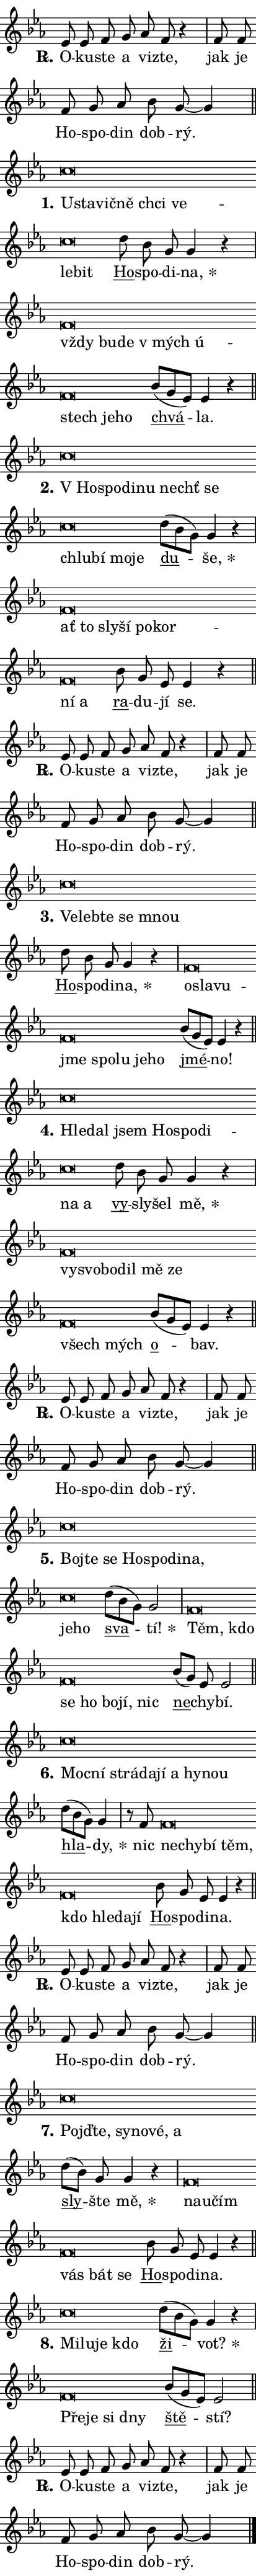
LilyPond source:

\version "2.22.1"
\header { tagline = "" }
\paper {
  indent = 0\cm
  top-margin = 0\cm
  right-margin = 0\cm
  bottom-margin = 0\cm
  left-margin = 0\cm
  paper-width = 7\cm
  page-breaking = #ly:one-page-breaking
  system-system-spacing.basic-distance = #11
  score-system-spacing.basic-distance = #11.3
  ragged-last = ##f
}


%% Author: Thomas Morley
%% https://lists.gnu.org/archive/html/lilypond-user/2020-05/msg00002.html
#(define (line-position grob)
"Returns position of @var[grob} in current system:
   @code{'start}, if at first time-step
   @code{'end}, if at last time-step
   @code{'middle} otherwise
"
  (let* ((col (ly:item-get-column grob))
         (ln (ly:grob-object col 'left-neighbor))
         (rn (ly:grob-object col 'right-neighbor))
         (col-to-check-left (if (ly:grob? ln) ln col))
         (col-to-check-right (if (ly:grob? rn) rn col))
         (break-dir-left
           (and
             (ly:grob-property col-to-check-left 'non-musical #f)
             (ly:item-break-dir col-to-check-left)))
         (break-dir-right
           (and
             (ly:grob-property col-to-check-right 'non-musical #f)
             (ly:item-break-dir col-to-check-right))))
        (cond ((eqv? 1 break-dir-left) 'start)
              ((eqv? -1 break-dir-right) 'end)
              (else 'middle))))

#(define (tranparent-at-line-position vctor)
  (lambda (grob)
  "Relying on @code{line-position} select the relevant enry from @var{vctor}.
Used to determine transparency,"
    (case (line-position grob)
      ((end) (not (vector-ref vctor 0)))
      ((middle) (not (vector-ref vctor 1)))
      ((start) (not (vector-ref vctor 2))))))

noteHeadBreakVisibility =
#(define-music-function (break-visibility)(vector?)
"Makes @code{NoteHead}s transparent relying on @var{break-visibility}"
#{
  \override NoteHead.transparent =
    #(tranparent-at-line-position break-visibility)
#})

#(define delete-ledgers-for-transparent-note-heads
  (lambda (grob)
    "Reads whether a @code{NoteHead} is transparent.
If so this @code{NoteHead} is removed from @code{'note-heads} from
@var{grob}, which is supposed to be @code{LedgerLineSpanner}.
As a result ledgers are not printed for this @code{NoteHead}"
    (let* ((nhds-array (ly:grob-object grob 'note-heads))
           (nhds-list
             (if (ly:grob-array? nhds-array)
                 (ly:grob-array->list nhds-array)
                 '()))
           ;; Relies on the transparent-property being done before
           ;; Staff.LedgerLineSpanner.after-line-breaking is executed.
           ;; This is fragile ...
           (to-keep
             (remove
               (lambda (nhd)
                 (ly:grob-property nhd 'transparent #f))
               nhds-list)))
      ;; TODO find a better method to iterate over grob-arrays, similiar
      ;; to filter/remove etc for lists
      ;; For now rebuilt from scratch
      (set! (ly:grob-object grob 'note-heads)  '())
      (for-each
        (lambda (nhd)
          (ly:pointer-group-interface::add-grob grob 'note-heads nhd))
        to-keep))))

hideNotes = {
  \noteHeadBreakVisibility #begin-of-line-visible
}
unHideNotes = {
  \noteHeadBreakVisibility #all-visible
}

% work-around for resetting accidentals
% https://lilypond.org/doc/v2.23/Documentation/notation/displaying-rhythms#unmetered-music
cadenzaMeasure = {
  \cadenzaOff
  \partial 1024 s1024
  \cadenzaOn
}

#(define-markup-command (accent layout props text) (markup?)
  "Underline accented syllable"
  (interpret-markup layout props
    #{\markup \override #'(offset . 4.3) \underline { #text }#}))

responsum = \markup \concat {
  "R" \hspace #-1.05 \path #0.1 #'((moveto 0 0.07) (lineto 0.9 0.8)) \hspace #0.05 "."
}

\layout {
    \context {
        \Staff
        \remove "Time_signature_engraver"
        \override LedgerLineSpanner.after-line-breaking = #delete-ledgers-for-transparent-note-heads
    }
    \context {
        \Voice {
            \override NoteHead.output-attributes = #'((class . "notehead"))
            \override Hairpin.height = #0.55
        }
    }
    \context {
        \Lyrics {
            \override StanzaNumber.output-attributes = #'((class . "stanzanumber"))
            \override LyricSpace.minimum-distance = #0.9
            \override LyricText.font-name = #"TeX Gyre Schola"
            \override LyricText.font-size = 1
            \override StanzaNumber.font-name = #"TeX Gyre Schola Bold"
            \override StanzaNumber.font-size = 1
        }
    }
}

% magnetic-lyrics.ily
%
%   written by
%     Jean Abou Samra <jean@abou-samra.fr>
%     Werner Lemberg <wl@gnu.org>
%
%   adapted by
%     Jiri Hon <jiri.hon@gmail.com>
%
% Version 2022-Apr-15

% https://www.mail-archive.com/lilypond-user@gnu.org/msg149350.html

#(define (Left_hyphen_pointer_engraver context)
   "Collect syllable-hyphen-syllable occurrences in lyrics and store
them in properties.  This engraver only looks to the left.  For
example, if the lyrics input is @code{foo -- bar}, it does the
following.

@itemize @bullet
@item
Set the @code{text} property of the @code{LyricHyphen} grob between
@q{foo} and @q{bar} to @code{foo}.

@item
Set the @code{left-hyphen} property of the @code{LyricText} grob with
text @q{foo} to the @code{LyricHyphen} grob between @q{foo} and
@q{bar}.
@end itemize

Use this auxiliary engraver in combination with the
@code{lyric-@/text::@/apply-@/magnetic-@/offset!} hook."
   (let ((hyphen #f)
         (text #f))
     (make-engraver
      (acknowledgers
       ((lyric-syllable-interface engraver grob source-engraver)
        (set! text grob)))
      (end-acknowledgers
       ((lyric-hyphen-interface engraver grob source-engraver)
        ;(when (not (grob::has-interface grob 'lyric-space-interface))
          (set! hyphen grob)));)
      ((stop-translation-timestep engraver)
       (when (and text hyphen)
         (ly:grob-set-object! text 'left-hyphen hyphen))
       (set! text #f)
       (set! hyphen #f)))))

#(define (lyric-text::apply-magnetic-offset! grob)
   "If the space between two syllables is less than the value in
property @code{LyricText@/.details@/.squash-threshold}, move the right
syllable to the left so that it gets concatenated with the left
syllable.

Use this function as a hook for
@code{LyricText@/.after-@/line-@/breaking} if the
@code{Left_@/hyphen_@/pointer_@/engraver} is active."
   (let ((hyphen (ly:grob-object grob 'left-hyphen #f)))
     (when hyphen
       (let ((left-text (ly:spanner-bound hyphen LEFT)))
         (when (grob::has-interface left-text 'lyric-syllable-interface)
           (let* ((common (ly:grob-common-refpoint grob left-text X))
                  (this-x-ext (ly:grob-extent grob common X))
                  (left-x-ext
                   (begin
                     ;; Trigger magnetism for left-text.
                     (ly:grob-property left-text 'after-line-breaking)
                     (ly:grob-extent left-text common X)))
                  ;; `delta` is the gap width between two syllables.
                  (delta (- (interval-start this-x-ext)
                            (interval-end left-x-ext)))
                  (details (ly:grob-property grob 'details))
                  (threshold (assoc-get 'squash-threshold details 0.2)))
             (when (< delta threshold)
               (let* (;; We have to manipulate the input text so that
                      ;; ligatures crossing syllable boundaries are not
                      ;; disabled.  For languages based on the Latin
                      ;; script this is essentially a beautification.
                      ;; However, for non-Western scripts it can be a
                      ;; necessity.
                      (lt (ly:grob-property left-text 'text))
                      (rt (ly:grob-property grob 'text))
                      (is-space (grob::has-interface hyphen 'lyric-space-interface))
                      (space (if is-space " " ""))
                      (space-markup (grob-interpret-markup grob " "))
                      (space-size (interval-length (ly:stencil-extent space-markup X)))
                      (extra-delta (if is-space space-size 0))
                      ;; Append new syllable.
                      (ltrt-space (if (and (string? lt) (string? rt))
                                (string-append lt space rt)
                                (make-concat-markup (list lt space rt))))
                      ;; Right-align `ltrt` to the right side.
                      (ltrt-space-markup (grob-interpret-markup
                               grob
                               (make-translate-markup
                                (cons (interval-length this-x-ext) 0)
                                (make-right-align-markup ltrt-space)))))
                 (begin
                   ;; Don't print `left-text`.
                   (ly:grob-set-property! left-text 'stencil #f)
                   ;; Set text and stencil (which holds all collected
                   ;; syllables so far) and shift it to the left.
                   (ly:grob-set-property! grob 'text ltrt-space)
                   (ly:grob-set-property! grob 'stencil ltrt-space-markup)
                   (ly:grob-translate-axis! grob (- (- delta extra-delta)) X))))))))))


#(define (lyric-hyphen::displace-bounds-first grob)
   ;; Make very sure this callback isn't triggered too early.
   (let ((left (ly:spanner-bound grob LEFT))
         (right (ly:spanner-bound grob RIGHT)))
     (ly:grob-property left 'after-line-breaking)
     (ly:grob-property right 'after-line-breaking)
     (ly:lyric-hyphen::print grob)))

squashThreshold = #0.4

\layout {
  \context {
    \Lyrics
    \consists #Left_hyphen_pointer_engraver
    \override LyricText.after-line-breaking =
      #lyric-text::apply-magnetic-offset!
    \override LyricHyphen.stencil = #lyric-hyphen::displace-bounds-first
    \override LyricText.details.squash-threshold = \squashThreshold
    \override LyricHyphen.minimum-distance = 0
    \override LyricHyphen.minimum-length = \squashThreshold
  }
}

squash = \override LyricText.details.squash-threshold = 9999
unSquash = \override LyricText.details.squash-threshold = \squashThreshold

left = \override LyricText.self-alignment-X = #LEFT
unLeft = \revert LyricText.self-alignment-X

starOffset = #(lambda (grob) 
                (let ((x_offset (ly:self-alignment-interface::aligned-on-x-parent grob)))
                  (if (= x_offset 0) 0 (+ x_offset 1.2))))

star = #(define-music-function (syllable)(string?)
"Append star separator at the end of a syllable"
#{
  \once \override LyricText.X-offset = #starOffset
  \lyricmode { \markup {
    #syllable
    \override #'((font-name . "TeX Gyre Schola Bold")) \hspace #0.2 \lower #0.65 \larger "*"
  } }
#})

starAccent = #(define-music-function (syllable)(string?)
"Append star separator at the end of a syllable and make accent"
#{
  \once \override LyricText.X-offset = #starOffset
  \lyricmode { \markup {
    \accent #syllable
    \override #'((font-name . "TeX Gyre Schola Bold")) \hspace #0.2 \lower #0.65 \larger "*"
  } }
#})

breath = #(define-music-function (syllable)(string?)
"Append breathing indicator at the end of a syllable"
#{
  \lyricmode { \markup { #syllable "+" } }
#})

optionalBreath = #(define-music-function (syllable)(string?)
"Append optional breathing indicator at the end of a syllable"
#{
  \lyricmode { \markup { #syllable "(+)" } }
#})


\score {
    <<
        \new Voice = "melody" { \cadenzaOn \key es \major \relative { es'8 es f g as f r4 \cadenzaMeasure \bar "|" f8 f \bar "" f g as \bar "" bes g~ g4 \cadenzaMeasure \bar "||" \break } }
        \new Lyrics \lyricsto "melody" { \lyricmode { \set stanza = \responsum
O -- ku -- ste a vi -- zte, jak je Ho -- spo -- din dob -- rý. } }
    >>
    \layout {}
}

\score {
    <<
        \new Voice = "melody" { \cadenzaOn \key es \major \relative { c''\breve*1/16 \hideNotes \breve*1/16 \bar "" \breve*1/16 \bar "" \breve*1/16 \bar "" \breve*1/16 \bar "" \breve*1/16 \bar "" \breve*1/16 \breve*1/16 \bar "" \unHideNotes \bar "" d8 bes g g4 r \cadenzaMeasure \bar "|" f\breve*1/16 \hideNotes \breve*1/16 \bar "" \breve*1/16 \bar "" \breve*1/16 \bar "" \breve*1/16 \bar "" \breve*1/16 \bar "" \breve*1/16 \breve*1/16 \bar "" \unHideNotes \bar "" bes8[( g es)] es4 r \cadenzaMeasure \bar "||" \break } }
        \new Lyrics \lyricsto "melody" { \lyricmode { \set stanza = "1."
\left U -- \squash sta -- vič -- ně chci ve -- le -- bit \unLeft \unSquash \markup \accent Ho -- spo -- di -- \star na, \left vždy \squash bu -- de "v mých" ú -- stech je -- ho \unLeft \unSquash \markup \accent chvá -- la. } }
    >>
    \layout {}
}

\score {
    <<
        \new Voice = "melody" { \cadenzaOn \key es \major \relative { c''\breve*1/16 \hideNotes \breve*1/16 \bar "" \breve*1/16 \bar "" \breve*1/16 \bar "" \breve*1/16 \bar "" \breve*1/16 \bar "" \breve*1/16 \bar "" \breve*1/16 \bar "" \breve*1/16 \breve*1/16 \bar "" \unHideNotes \bar "" d8[( bes g)] g4 r \cadenzaMeasure \bar "|" f\breve*1/16 \hideNotes \breve*1/16 \bar "" \breve*1/16 \bar "" \breve*1/16 \bar "" \breve*1/16 \bar "" \breve*1/16 \bar "" \breve*1/16 \breve*1/16 \bar "" \unHideNotes \bar "" bes8 g es es4 r \cadenzaMeasure \bar "||" \break } }
        \new Lyrics \lyricsto "melody" { \lyricmode { \set stanza = "2."
\left "V Ho" -- \squash spo -- di -- nu nechť se chlu -- bí mo -- je \unLeft \unSquash \markup \accent du -- \star še, \left ať \squash to sly -- ší po -- kor -- ní a \unLeft \unSquash \markup \accent ra -- du -- jí se. } }
    >>
    \layout {}
}

\score {
    <<
        \new Voice = "melody" { \cadenzaOn \key es \major \relative { es'8 es f g as f r4 \cadenzaMeasure \bar "|" f8 f \bar "" f g as \bar "" bes g~ g4 \cadenzaMeasure \bar "||" \break } }
        \new Lyrics \lyricsto "melody" { \lyricmode { \set stanza = \responsum
O -- ku -- ste a vi -- zte, jak je Ho -- spo -- din dob -- rý. } }
    >>
    \layout {}
}

\score {
    <<
        \new Voice = "melody" { \cadenzaOn \key es \major \relative { c''\breve*1/16 \hideNotes \breve*1/16 \bar "" \breve*1/16 \bar "" \breve*1/16 \breve*1/16 \bar "" \unHideNotes \bar "" d8 bes g g4 r \cadenzaMeasure \bar "|" f\breve*1/16 \hideNotes \breve*1/16 \bar "" \breve*1/16 \bar "" \breve*1/16 \bar "" \breve*1/16 \bar "" \breve*1/16 \bar "" \breve*1/16 \breve*1/16 \bar "" \unHideNotes \bar "" bes8[( g es)] es4 r \cadenzaMeasure \bar "||" \break } }
        \new Lyrics \lyricsto "melody" { \lyricmode { \set stanza = "3."
\left Ve -- \squash leb -- te se mnou \unLeft \unSquash \markup \accent Ho -- spo -- di -- \star na, \left o -- \squash sla -- vu -- jme spo -- lu je -- ho \unLeft \unSquash \markup \accent jmé -- no! } }
    >>
    \layout {}
}

\score {
    <<
        \new Voice = "melody" { \cadenzaOn \key es \major \relative { c''\breve*1/16 \hideNotes \breve*1/16 \bar "" \breve*1/16 \bar "" \breve*1/16 \bar "" \breve*1/16 \bar "" \breve*1/16 \bar "" \breve*1/16 \breve*1/16 \bar "" \unHideNotes \bar "" d8 bes g g4 r \cadenzaMeasure \bar "|" f\breve*1/16 \hideNotes \breve*1/16 \bar "" \breve*1/16 \bar "" \breve*1/16 \bar "" \breve*1/16 \bar "" \breve*1/16 \bar "" \breve*1/16 \breve*1/16 \bar "" \unHideNotes \bar "" bes8[( g es)] es4 r \cadenzaMeasure \bar "||" \break } }
        \new Lyrics \lyricsto "melody" { \lyricmode { \set stanza = "4."
\left Hle -- \squash dal jsem Ho -- spo -- di -- na a \unLeft \unSquash \markup \accent vy -- sly -- šel \star mě, \left vy -- \squash svo -- bo -- dil mě ze všech mých \unLeft \unSquash \markup \accent o -- bav. } }
    >>
    \layout {}
}

\score {
    <<
        \new Voice = "melody" { \cadenzaOn \key es \major \relative { es'8 es f g as f r4 \cadenzaMeasure \bar "|" f8 f \bar "" f g as \bar "" bes g~ g4 \cadenzaMeasure \bar "||" \break } }
        \new Lyrics \lyricsto "melody" { \lyricmode { \set stanza = \responsum
O -- ku -- ste a vi -- zte, jak je Ho -- spo -- din dob -- rý. } }
    >>
    \layout {}
}

\score {
    <<
        \new Voice = "melody" { \cadenzaOn \key es \major \relative { c''\breve*1/16 \hideNotes \breve*1/16 \bar "" \breve*1/16 \bar "" \breve*1/16 \bar "" \breve*1/16 \bar "" \breve*1/16 \bar "" \breve*1/16 \bar "" \breve*1/16 \breve*1/16 \bar "" \unHideNotes \bar "" d8[( bes g)] g2 \cadenzaMeasure \bar "|" f\breve*1/16 \hideNotes \breve*1/16 \bar "" \breve*1/16 \bar "" \breve*1/16 \bar "" \breve*1/16 \bar "" \breve*1/16 \breve*1/16 \bar "" \unHideNotes \bar "" bes8[( g)] es es2 \cadenzaMeasure \bar "||" \break } }
        \new Lyrics \lyricsto "melody" { \lyricmode { \set stanza = "5."
\left Boj -- \squash te se Ho -- spo -- di -- na, je -- ho \unLeft \unSquash \markup \accent sva -- \star tí! \left Těm, \squash kdo se ho bo -- jí, nic \unLeft \unSquash \markup \accent ne -- chy -- bí. } }
    >>
    \layout {}
}

\score {
    <<
        \new Voice = "melody" { \cadenzaOn \key es \major \relative { c''\breve*1/16 \hideNotes \breve*1/16 \bar "" \breve*1/16 \bar "" \breve*1/16 \bar "" \breve*1/16 \bar "" \breve*1/16 \bar "" \breve*1/16 \breve*1/16 \bar "" \unHideNotes \bar "" d8[( bes g)] g4 \cadenzaMeasure \bar "|" r8 f8 f\breve*1/16 \hideNotes \breve*1/16 \bar "" \breve*1/16 \bar "" \breve*1/16 \bar "" \breve*1/16 \bar "" \breve*1/16 \bar "" \breve*1/16 \breve*1/16 \bar "" \unHideNotes \bar "" bes8 g es es4 r \cadenzaMeasure \bar "||" \break } }
        \new Lyrics \lyricsto "melody" { \lyricmode { \set stanza = "6."
\left Moc -- \squash ní strá -- da -- jí a hy -- nou \unLeft \unSquash \markup \accent hla -- \star dy, nic \left ne -- \squash chy -- bí těm, kdo hle -- da -- jí \unLeft \unSquash \markup \accent Ho -- spo -- di -- na. } }
    >>
    \layout {}
}

\score {
    <<
        \new Voice = "melody" { \cadenzaOn \key es \major \relative { es'8 es f g as f r4 \cadenzaMeasure \bar "|" f8 f \bar "" f g as \bar "" bes g~ g4 \cadenzaMeasure \bar "||" \break } }
        \new Lyrics \lyricsto "melody" { \lyricmode { \set stanza = \responsum
O -- ku -- ste a vi -- zte, jak je Ho -- spo -- din dob -- rý. } }
    >>
    \layout {}
}

\score {
    <<
        \new Voice = "melody" { \cadenzaOn \key es \major \relative { c''\breve*1/16 \hideNotes \breve*1/16 \bar "" \breve*1/16 \bar "" \breve*1/16 \bar "" \breve*1/16 \breve*1/16 \bar "" \unHideNotes \bar "" d8[( bes)] g g4 r \cadenzaMeasure \bar "|" f\breve*1/16 \hideNotes \breve*1/16 \bar "" \breve*1/16 \bar "" \breve*1/16 \bar "" \breve*1/16 \breve*1/16 \bar "" \unHideNotes \bar "" bes8 g es es4 r \cadenzaMeasure \bar "||" \break } }
        \new Lyrics \lyricsto "melody" { \lyricmode { \set stanza = "7."
\left Pojď -- \squash te, sy -- no -- vé, a \unLeft \unSquash \markup \accent sly -- šte \star mě, \left na -- \squash u -- čím vás bát se \unLeft \unSquash \markup \accent Ho -- spo -- di -- na. } }
    >>
    \layout {}
}

\score {
    <<
        \new Voice = "melody" { \cadenzaOn \key es \major \relative { c''\breve*1/16 \hideNotes \breve*1/16 \bar "" \breve*1/16 \breve*1/16 \bar "" \unHideNotes \bar "" d8[( bes g)] g4 r \cadenzaMeasure \bar "|" f\breve*1/16 \hideNotes \breve*1/16 \bar "" \breve*1/16 \breve*1/16 \bar "" \unHideNotes \bar "" bes8[( g es)] es2 \cadenzaMeasure \bar "||" \break } }
        \new Lyrics \lyricsto "melody" { \lyricmode { \set stanza = "8."
\left Mi -- \squash lu -- je kdo \unLeft \unSquash \markup \accent ži -- \star vot? \left Pře -- \squash je si dny \unLeft \unSquash \markup \accent ště -- stí? } }
    >>
    \layout {}
}

\score {
    <<
        \new Voice = "melody" { \cadenzaOn \key es \major \relative { es'8 es f g as f r4 \cadenzaMeasure \bar "|" f8 f \bar "" f g as \bar "" bes g~ g4 \cadenzaMeasure \bar "||" \break } \bar "|." }
        \new Lyrics \lyricsto "melody" { \lyricmode { \set stanza = \responsum
O -- ku -- ste a vi -- zte, jak je Ho -- spo -- din dob -- rý. } }
    >>
    \layout {}
}
